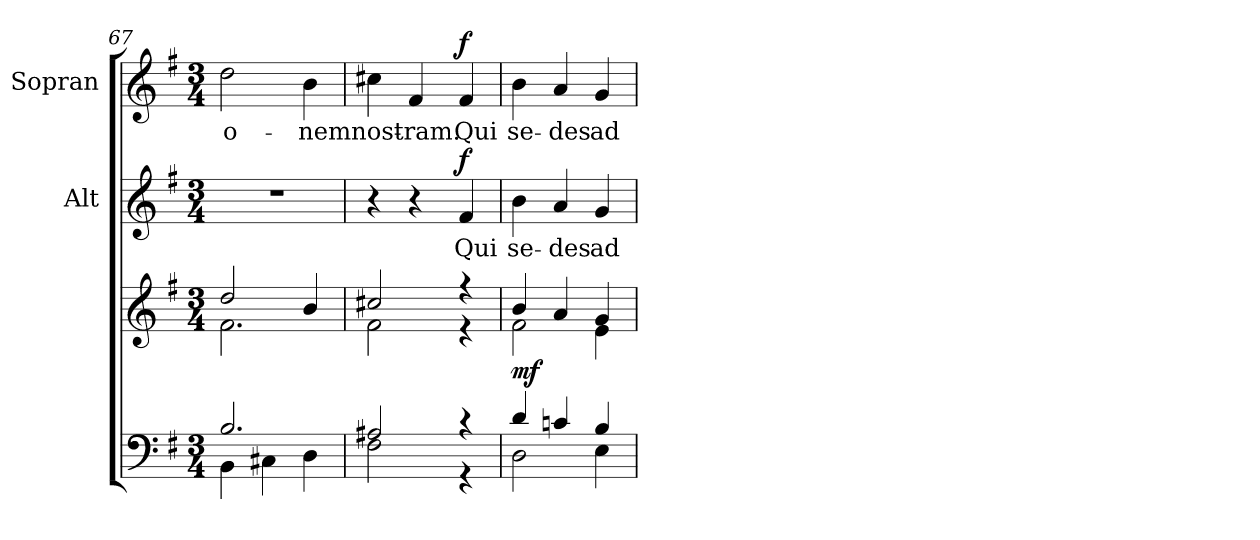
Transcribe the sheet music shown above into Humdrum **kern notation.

**kern	**kern	**dynam	**kern	**text	**dynam	**kern	**text	**dynam
*part3	*part3	*part3	*part2	*part2	*part2	*part1	*part1	*part1
*staff4	*staff3	*staff3/4	*staff2	*staff2	*staff2	*staff1	*staff1	*staff1
*	*	*	*I"Alt	*	*	*I"Sopran	*	*
*	*	*	*I'A.	*	*	*I'S.	*	*
*clefF4	*clefG2	*	*clefG2	*	*	*clefG2	*	*
*k[f#]	*k[f#]	*	*k[f#]	*	*	*k[f#]	*	*
*G:	*G:	*	*G:	*	*	*G:	*	*
*M3/4	*M3/4	*	*M3/4	*	*	*M3/4	*	*
=67	=67	=67	=67	=67	=67	=67	=67	=67
*^	*^	*	*	*	*	*	*	*
!	!	!	!	!	!	!	!	!	!LO:LY:b	!
2.B/	4BB\	2dd/	2.f#\	.	2.r	.	.	2dd\	-o-	.
.	4C#X\	.	.	.	.	.	.	.	.	.
!	!	!	!	!	!	!	!	!	!LO:LY:b	!
.	4D\	4b/	.	.	.	.	.	4b\	-nem	.
=68	=68	=68	=68	=68	=68	=68	=68	=68	=68	=68
!	!	!	!	!	!	!	!	!	!LO:LY:b	!
2A#X/	2F#\	2cc#X/	2f#\	.	4r	.	.	4cc#X\	nost-	.
!	!	!	!	!	!	!	!	!	!LO:LY:b	!
.	.	.	.	.	4r	.	.	4f#/	-ram.	.
!	!	!	!	!	!	!LO:LY:b	!LO:DY:a	!	!LO:LY:b	!LO:DY:a
4r	4r	4r	4r	.	4f#/	Qui	f	4f#/	Qui	f
=69	=69	=69	=69	=69	=69	=69	=69	=69	=69	=69
!	!	!	!	!LO:DY:b	!	!LO:LY:b	!	!	!LO:LY:b	!
4d/	2D\	4b/	2f#\	mf	4b\	se-	.	4b\	se-	.
!	!	!	!	!	!	!LO:LY:b	!	!	!LO:LY:b	!
4cn/	.	4a/	.	.	4a/	-des	.	4a/	-des	.
!	!	!	!	!	!	!LO:LY:b	!	!	!LO:LY:b	!
4B/	4E\	4g/	4e\	.	4g/	ad	.	4g/	ad	.
*v	*v	*	*	*	*	*	*	*	*	*
*	*v	*v	*	*	*	*	*	*	*
=	=	=	=	=	=	=	=	=
*-	*-	*-	*-	*-	*-	*-	*-	*-
